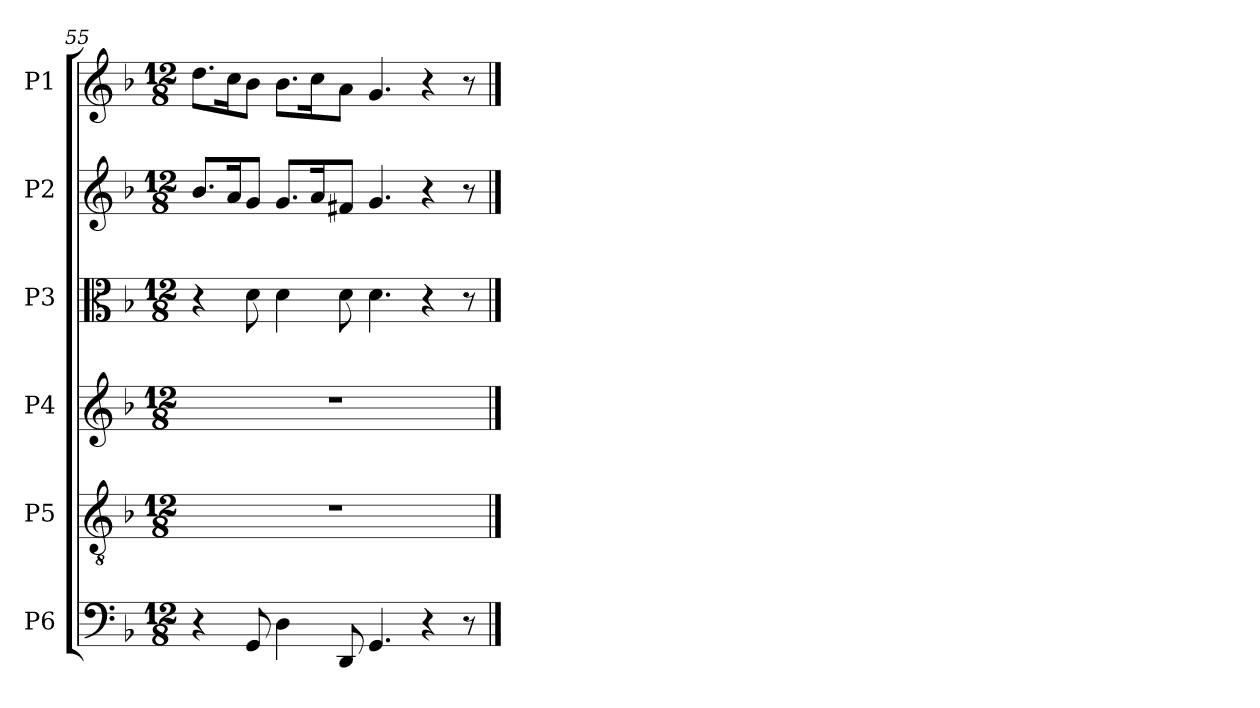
**kern	**kern	**kern	**kern	**kern	**kern
*part6	*part5	*part4	*part3	*part2	*part1
*staff6	*staff5	*staff4	*staff3	*staff2	*staff1
*I"P6	*I"P5	*I"P4	*I"P3	*I"P2	*I"P1
*clefF4	*clefGv2	*clefG2	*clefC3	*clefG2	*clefG2
*	*ITrd7c12	*	*	*	*
*k[b-]	*k[b-]	*k[b-]	*k[b-]	*k[b-]	*k[b-]
*F:	*F:	*F:	*F:	*F:	*F:
*M12/8	*M12/8	*M12/8	*M12/8	*M12/8	*M12/8
=55	=55	=55	=55	=55	=55
!	!LO:N:vis=1	!LO:N:vis=1	!	!	!
4r	1.r	1.r	4r	8.b-i/L	8.ddi\L
.	.	.	.	16ai/k	16cci\k
8GGi/	.	.	8di\	8gi/J	8b-i\J
4Di\	.	.	4di\	8.gi/L	8.b-i\L
.	.	.	.	16ai/k	16cci\k
8DDi/	.	.	8di\	8f#Xi/J	8ai\J
4.GGi/	.	.	4.di\	4.gi/	4.gi/
4r	.	.	4r	4r	4r
8r	.	.	8r	8r	8r
==	==	==	==	==	==
*-	*-	*-	*-	*-	*-
